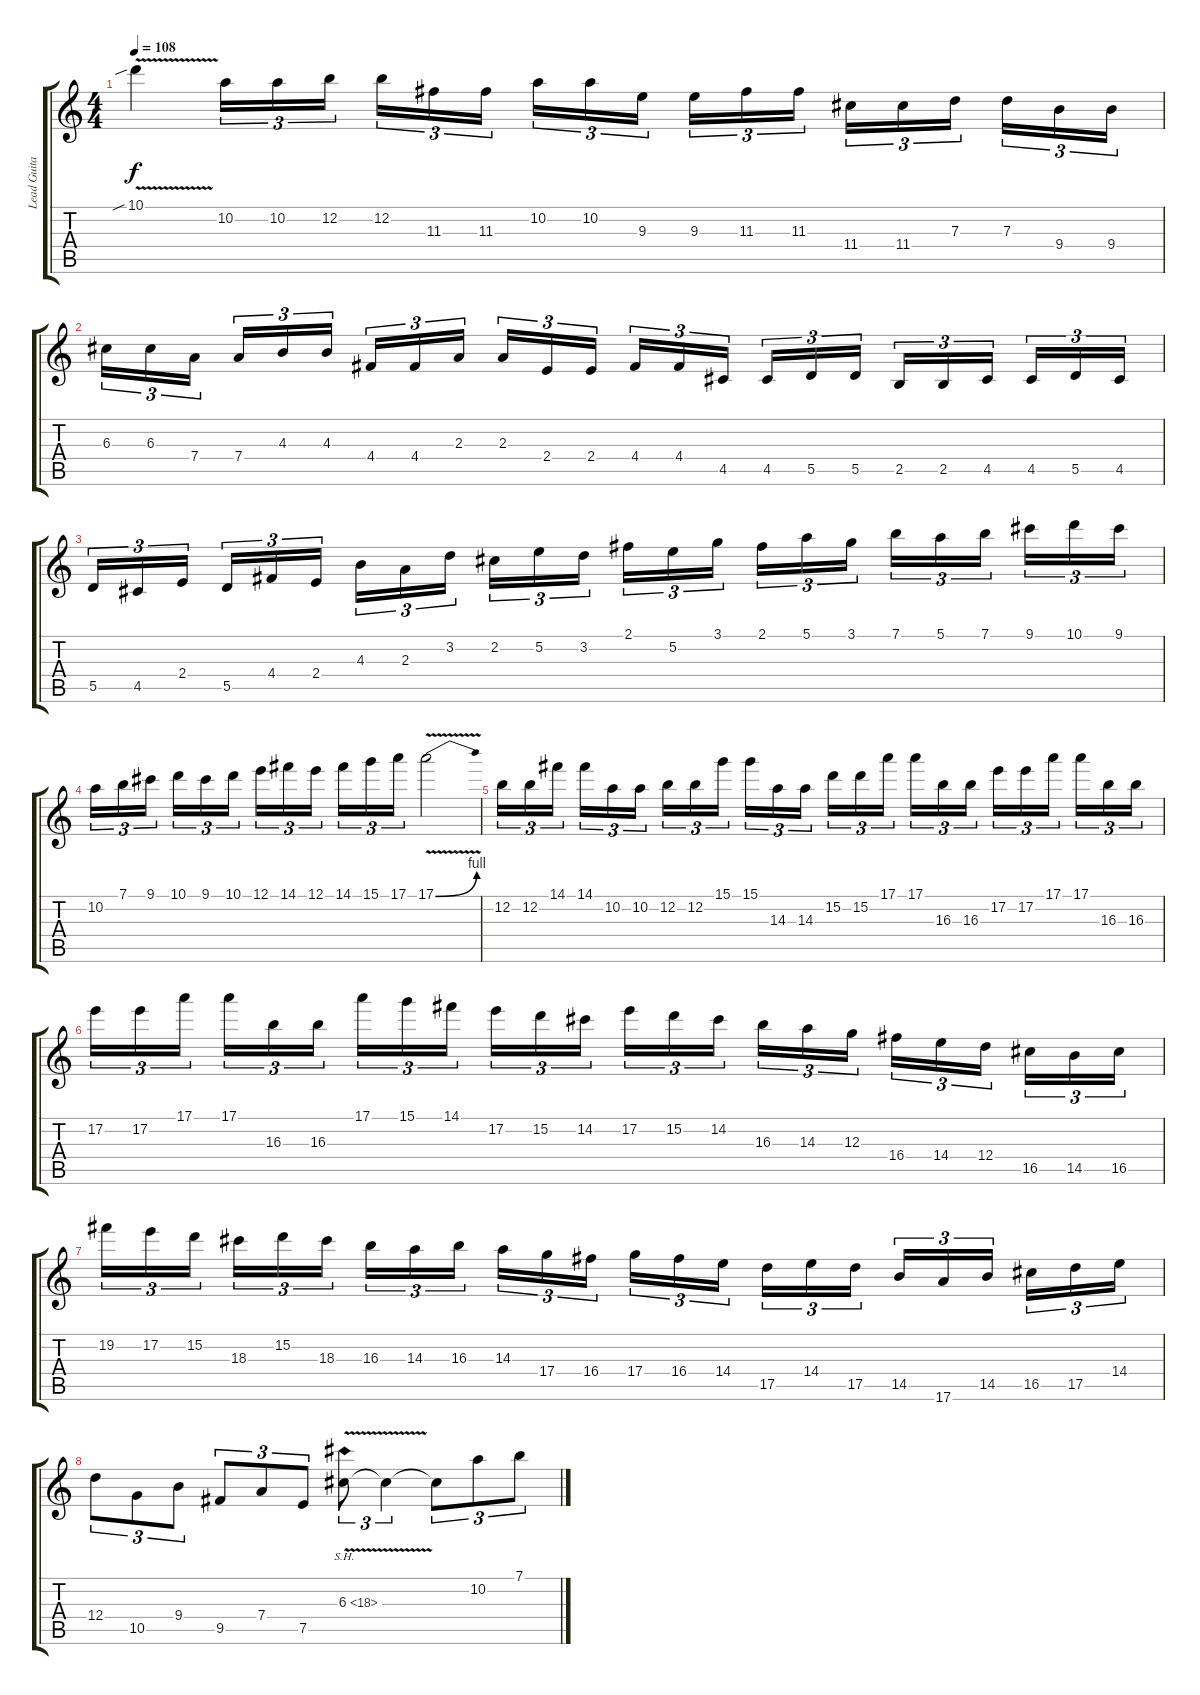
\track ("Lead Guitar" "Lead Guita") {instrument distortionguitar}
\staff {score tabs}
\tuning (E4 B3 G3 D3 A2 E2) {hide}
\ts (4 4)
\tempo 108
\clef g2
\ks c
10.1{v sib}.4{dy f} 10.2.16{tu (3 2)} 10.2.16{tu (3 2)} 12.2.16{tu (3 2) beam splitsecondary} 12.2.16{tu (3 2)} 11.3.16{tu (3 2)} 11.3.16{tu (3 2)} 10.2.16{tu (3 2)} 10.2.16{tu (3 2)} 9.3.16{tu (3 2) beam splitsecondary} 9.3.16{tu (3 2)} 11.3.16{tu (3 2)} 11.3.16{tu (3 2)} 11.4.16{tu (3 2)} 11.4.16{tu (3 2)} 7.3.16{tu (3 2) beam splitsecondary} 7.3.16{tu (3 2)} 9.4.16{tu (3 2)} 9.4.16{tu (3 2)} |
6.3.16{tu (3 2)} 6.3.16{tu (3 2)} 7.4.16{tu (3 2) beam splitsecondary} 7.4.16{tu (3 2)} 4.3.16{tu (3 2)} 4.3.16{tu (3 2)} 4.4.16{tu (3 2)} 4.4.16{tu (3 2)} 2.3.16{tu (3 2) beam splitsecondary} 2.3.16{tu (3 2)} 2.4.16{tu (3 2)} 2.4.16{tu (3 2)} 4.4.16{tu (3 2)} 4.4.16{tu (3 2)} 4.5.16{tu (3 2) beam splitsecondary} 4.5.16{tu (3 2)} 5.5.16{tu (3 2)} 5.5.16{tu (3 2)} 2.5.16{tu (3 2)} 2.5.16{tu (3 2)} 4.5.16{tu (3 2) beam splitsecondary} 4.5.16{tu (3 2)} 5.5.16{tu (3 2)} 4.5.16{tu (3 2)} |
5.5.16{tu (3 2)} 4.5.16{tu (3 2)} 2.4.16{tu (3 2) beam splitsecondary} 5.5.16{tu (3 2)} 4.4.16{tu (3 2)} 2.4.16{tu (3 2)} 4.3.16{tu (3 2)} 2.3.16{tu (3 2)} 3.2.16{tu (3 2) beam splitsecondary} 2.2.16{tu (3 2)} 5.2.16{tu (3 2)} 3.2.16{tu (3 2)} 2.1.16{tu (3 2)} 5.2.16{tu (3 2)} 3.1.16{tu (3 2) beam splitsecondary} 2.1.16{tu (3 2)} 5.1.16{tu (3 2)} 3.1.16{tu (3 2)} 7.1.16{tu (3 2)} 5.1.16{tu (3 2)} 7.1.16{tu (3 2) beam splitsecondary} 9.1.16{tu (3 2)} 10.1.16{tu (3 2)} 9.1.16{tu (3 2)} |
10.2.16{tu (3 2)} 7.1.16{tu (3 2)} 9.1.16{tu (3 2) beam splitsecondary} 10.1.16{tu (3 2)} 9.1.16{tu (3 2)} 10.1.16{tu (3 2)} 12.1.16{tu (3 2)} 14.1.16{tu (3 2)} 12.1.16{tu (3 2) beam splitsecondary} 14.1.16{tu (3 2)} 15.1.16{tu (3 2)} 17.1.16{tu (3 2)} 17.1{be (bend 0 0 60 4) v}.2 |
12.2.16{tu (3 2)} 12.2.16{tu (3 2)} 14.1.16{tu (3 2) beam splitsecondary} 14.1.16{tu (3 2)} 10.2.16{tu (3 2)} 10.2.16{tu (3 2)} 12.2.16{tu (3 2)} 12.2.16{tu (3 2)} 15.1.16{tu (3 2) beam splitsecondary} 15.1.16{tu (3 2)} 14.3.16{tu (3 2)} 14.3.16{tu (3 2)} 15.2.16{tu (3 2)} 15.2.16{tu (3 2)} 17.1.16{tu (3 2) beam splitsecondary} 17.1.16{tu (3 2)} 16.3.16{tu (3 2)} 16.3.16{tu (3 2)} 17.2.16{tu (3 2)} 17.2.16{tu (3 2)} 17.1.16{tu (3 2) beam splitsecondary} 17.1.16{tu (3 2)} 16.3.16{tu (3 2)} 16.3.16{tu (3 2)} |
17.2.16{tu (3 2)} 17.2.16{tu (3 2)} 17.1.16{tu (3 2) beam splitsecondary} 17.1.16{tu (3 2)} 16.3.16{tu (3 2)} 16.3.16{tu (3 2)} 17.1.16{tu (3 2)} 15.1.16{tu (3 2)} 14.1.16{tu (3 2) beam splitsecondary} 17.2.16{tu (3 2)} 15.2.16{tu (3 2)} 14.2.16{tu (3 2)} 17.2.16{tu (3 2)} 15.2.16{tu (3 2)} 14.2.16{tu (3 2) beam splitsecondary} 16.3.16{tu (3 2)} 14.3.16{tu (3 2)} 12.3.16{tu (3 2)} 16.4.16{tu (3 2)} 14.4.16{tu (3 2)} 12.4.16{tu (3 2) beam splitsecondary} 16.5.16{tu (3 2)} 14.5.16{tu (3 2)} 16.5.16{tu (3 2)} |
19.2.16{tu (3 2)} 17.2.16{tu (3 2)} 15.2.16{tu (3 2) beam splitsecondary} 18.3.16{tu (3 2)} 15.2.16{tu (3 2)} 18.3.16{tu (3 2)} 16.3.16{tu (3 2)} 14.3.16{tu (3 2)} 16.3.16{tu (3 2) beam splitsecondary} 14.3.16{tu (3 2)} 17.4.16{tu (3 2)} 16.4.16{tu (3 2)} 17.4.16{tu (3 2)} 16.4.16{tu (3 2)} 14.4.16{tu (3 2) beam splitsecondary} 17.5.16{tu (3 2)} 14.4.16{tu (3 2)} 17.5.16{tu (3 2)} 14.5.16{tu (3 2)} 17.6.16{tu (3 2)} 14.5.16{tu (3 2) beam splitsecondary} 16.5.16{tu (3 2)} 17.5.16{tu (3 2)} 14.4.16{tu (3 2)} |
12.4.8{tu (3 2)} 10.5.8{tu (3 2)} 9.4.8{tu (3 2)} 9.5.8{tu (3 2)} 7.4.8{tu (3 2)} 7.5.8{tu (3 2)} 6.3{sh 12 v}.8{tu (3 2)} 6.3{t}.4{tu (3 2)} 6.3{t}.8{tu (3 2)} 10.2.8{tu (3 2)} 7.1.8{tu (3 2)}
